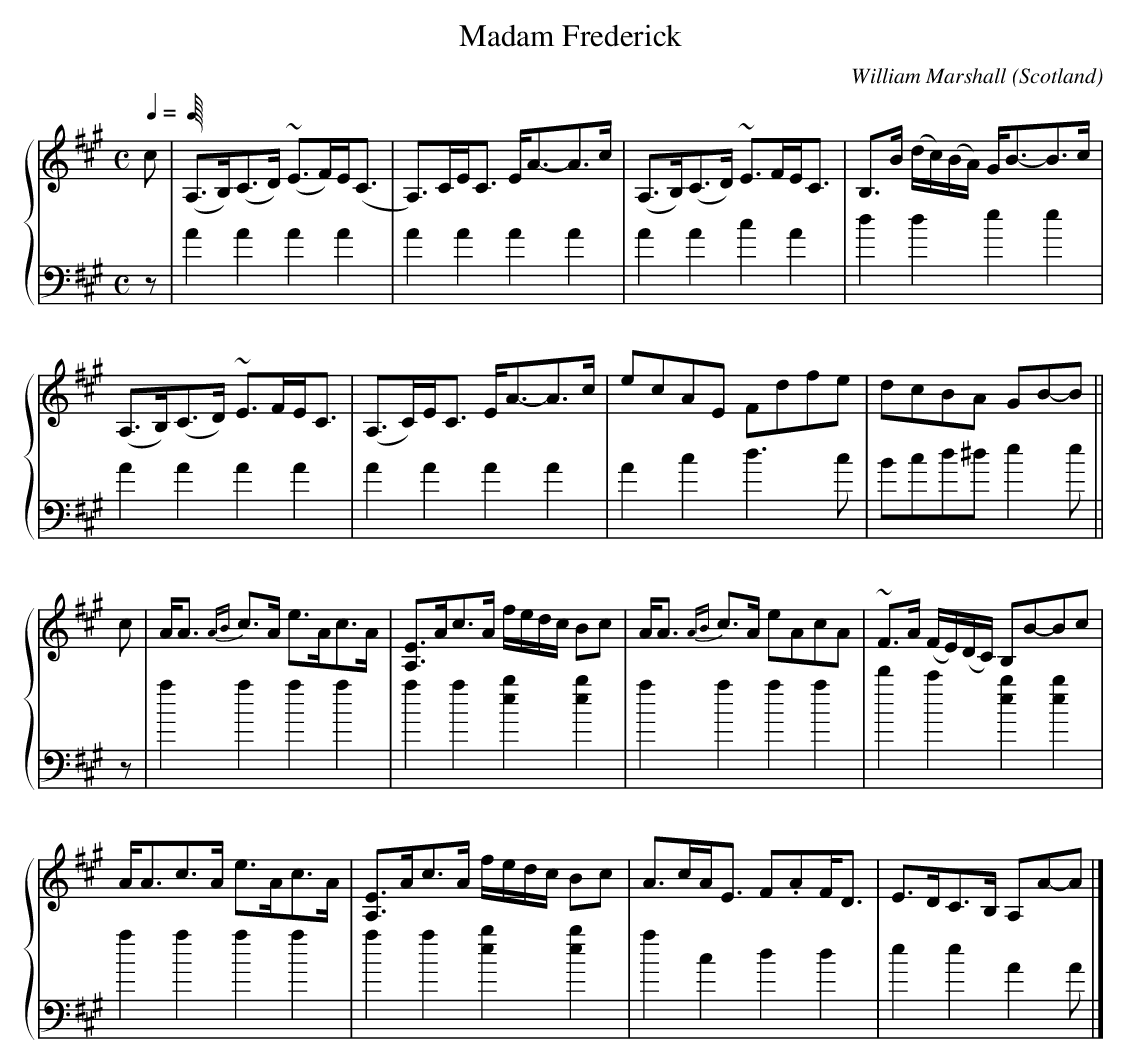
X:1
T:Madam Frederick
C:William Marshall
L:1/8
M:C
O:Scotland
Q:1/4
K:A
%%staves {1 2}
V:1
c  | \
(A,>B,)(C>D) (~E>F)E<(C | A,)>CE<C E<A-A>c | \
(A,>B,)(C>D) ~E>FE<C | B,>B (d/c/)(B/A/) G<B-B>c |
(A,>B,)(C>D) ~E>FE<C | (A,>C)E<C E<A-A>c | \
ecAE Fdfe | dcBA GB-B ||
c | \
A<A {AB}c>A e>Ac>A | [A,E]>Ac>A f/e/d/c/ Bc | \
A<A {AB}c>A eAcA | ~F>A (F/E/)(D/C/) B,B-Bc |
A<Ac>A e>Ac>A | [A,E]>Ac>A f/e/d/c/ Bc | \
A>cA<E F.AF<D | E>DC>B, A,A-A |]
V:2 clef=bass
L:1/4
z/ | AAAA | AAAA | AAcA | ddee | AAAA | AAAA | Acd>c | B/c/d/^d/ ee/ || \
z/ | aaaa | aa[eb][eb] | aaaa | d'c'[eb][eb] | aaaa | aa[eb][eb] | acdd | eeAA/ |]
